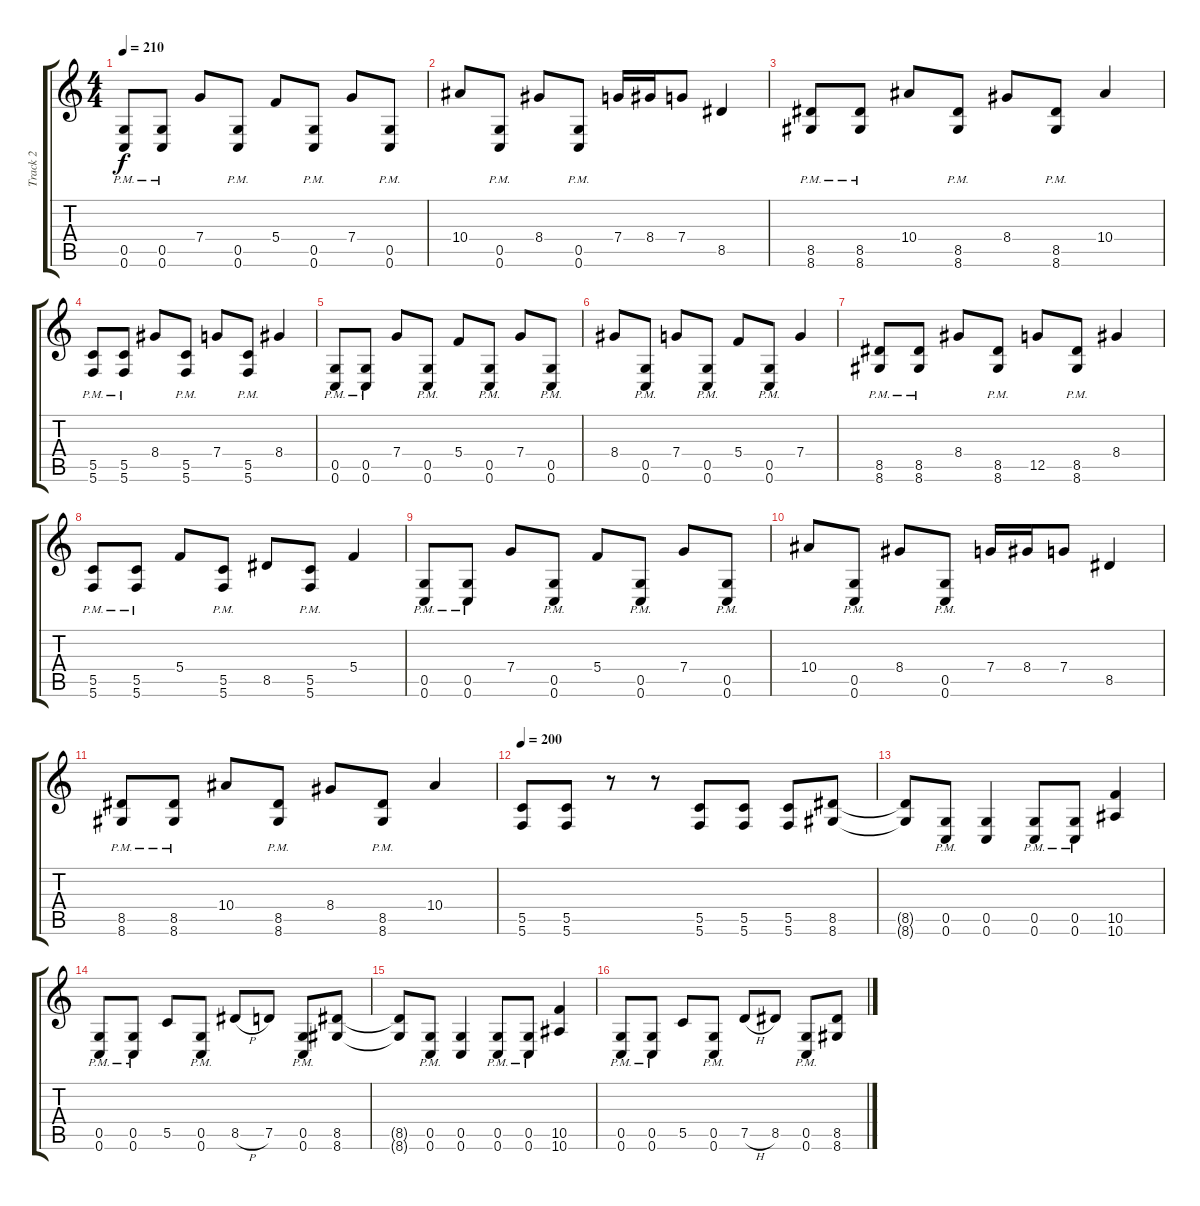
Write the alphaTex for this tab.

\track ("Track 2" "Track 2") {instrument distortionguitar}
\staff {score tabs}
\tuning (D4 A3 F3 C3 G2 C2) {hide}
\ts (4 4)
\tempo 210
\clef g2
\ks c
(0.5{pm} 0.6{pm}).8{dy f} (0.5{pm} 0.6{pm}).8 7.4.8 (0.5{pm} 0.6{pm}).8 5.4.8 (0.5{pm} 0.6{pm}).8 7.4.8 (0.5{pm} 0.6{pm}).8 |
10.4.8 (0.5{pm} 0.6{pm}).8 8.4.8 (0.5{pm} 0.6{pm}).8 7.4.16 8.4.16 7.4.8 8.5.4 |
(8.5{pm} 8.6{pm}).8 (8.5{pm} 8.6{pm}).8 10.4.8 (8.5{pm} 8.6{pm}).8 8.4.8 (8.5{pm} 8.6{pm}).8 10.4.4 |
(5.5{pm} 5.6{pm}).8 (5.5{pm} 5.6{pm}).8 8.4.8 (5.5{pm} 5.6{pm}).8 7.4.8 (5.5{pm} 5.6{pm}).8 8.4.4 |
(0.5{pm} 0.6{pm}).8 (0.5{pm} 0.6{pm}).8 7.4.8 (0.5{pm} 0.6{pm}).8 5.4.8 (0.5{pm} 0.6{pm}).8 7.4.8 (0.5{pm} 0.6{pm}).8 |
8.4.8 (0.5{pm} 0.6{pm}).8 7.4.8 (0.5{pm} 0.6{pm}).8 5.4.8 (0.5{pm} 0.6{pm}).8 7.4.4 |
(8.5{pm} 8.6{pm}).8 (8.5{pm} 8.6{pm}).8 8.4.8 (8.5{pm} 8.6{pm}).8 12.5.8 (8.5{pm} 8.6{pm}).8 8.4.4 |
(5.5{pm} 5.6{pm}).8 (5.5{pm} 5.6{pm}).8 5.4.8 (5.5{pm} 5.6{pm}).8 8.5.8 (5.5{pm} 5.6{pm}).8 5.4.4 |
(0.5{pm} 0.6{pm}).8 (0.5{pm} 0.6{pm}).8 7.4.8 (0.5{pm} 0.6{pm}).8 5.4.8 (0.5{pm} 0.6{pm}).8 7.4.8 (0.5{pm} 0.6{pm}).8 |
10.4.8 (0.5{pm} 0.6{pm}).8 8.4.8 (0.5{pm} 0.6{pm}).8 7.4.16 8.4.16 7.4.8 8.5.4 |
(8.5{pm} 8.6{pm}).8 (8.5{pm} 8.6{pm}).8 10.4.8 (8.5{pm} 8.6{pm}).8 8.4.8 (8.5{pm} 8.6{pm}).8 10.4.4 |
\tempo 200
(5.5 5.6).8 (5.5 5.6).8 r.8 r.8 (5.5 5.6).8 (5.5 5.6).8 (5.5 5.6).8 (8.5 8.6).8 |
(8.5{t} 8.6{t}).8 (0.5{pm} 0.6{pm}).8 (0.5 0.6).4 (0.5{pm} 0.6{pm}).8 (0.5{pm} 0.6{pm}).8 (10.5 10.6).4 |
(0.5{pm} 0.6{pm}).8 (0.5{pm} 0.6{pm}).8 5.5.8 (0.5{pm} 0.6{pm}).8 8.5{h}.8 7.5.8 (0.5{pm} 0.6{pm}).8 (8.5 8.6).8 |
(8.5{t} 8.6{t}).8 (0.5{pm} 0.6{pm}).8 (0.5 0.6).4 (0.5{pm} 0.6{pm}).8 (0.5{pm} 0.6{pm}).8 (10.5 10.6).4 |
(0.5{pm} 0.6{pm}).8 (0.5{pm} 0.6{pm}).8 5.5.8 (0.5{pm} 0.6{pm}).8 7.5{h}.8 8.5.8 (0.5{pm} 0.6{pm}).8 (8.5 8.6).8
